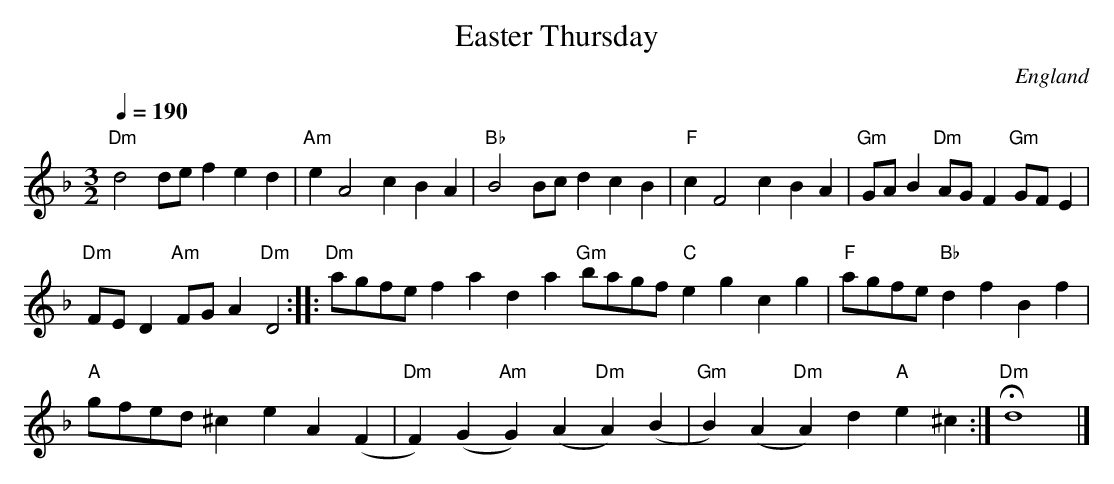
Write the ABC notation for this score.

X:1
T:Easter Thursday     %Tune name
Q:1/4=190     %Tempo
|:
O:England
M:3/2     %Meter
L:1/8     %
K:Dm
"Dm"d4 de f2 e2 d2 |"Am"e2 A4 c2 B2 A2 |"Bb"B4 Bc d2 c2 B2 |"F"c2 F4 c2 B2 A2 |"Gm"GA B2 "Dm"AG F2 "Gm"GF E2 |
"Dm"FE D2 "Am"FG A2 "Dm"D4 ::"Dm"agfe f2 a2 d2 a2 "Gm"bagf "C"e2 g2 c2 g2 |"F"agfe "Bb"d2 f2 B2 f2 |
"A"gfed ^c2 e2 A2 (F2|"Dm"F2) (G2"Am"G2) (A2"Dm"A2) (B2|"Gm"B2) (A2"Dm"A2) d2 "A"e2 ^c2 :|"Dm"Hd8 |]
